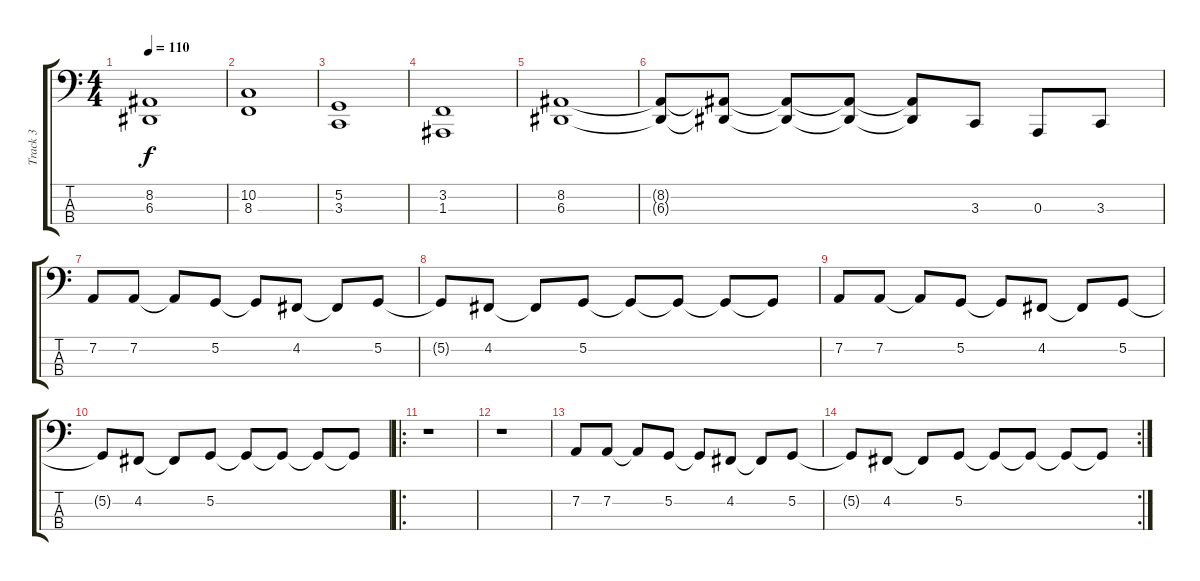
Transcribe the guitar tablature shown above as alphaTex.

\track ("Track 3" "Track 3") {instrument tremolostrings}
\staff {score tabs}
\tuning (G2 D2 A1 E1) {hide}
\ts (4 4)
\tempo 110
\clef f4
\ks c
(8.2 6.3).1{dy f} |
(10.2 8.3).1 |
(5.2 3.3).1 |
(3.2 1.3).1 |
(8.2 6.3).1 |
(8.2{t} 6.3{t}).8 (8.2{t} 6.3{t}).8 (8.2{t} 6.3{t}).8 (8.2{t} 6.3{t}).8 (8.2{t} 6.3{t}).8 3.3.8 0.3.8 3.3.8 |
7.2.8 7.2.8 7.2{t}.8 5.2.8 5.2{t}.8 4.2.8 4.2{t}.8 5.2.8 |
5.2{t}.8 4.2.8 4.2{t}.8 5.2.8 5.2{t}.8 5.2{t}.8 5.2{t}.8 5.2{t}.8 |
7.2.8 7.2.8 7.2{t}.8 5.2.8 5.2{t}.8 4.2.8 4.2{t}.8 5.2.8 |
5.2{t}.8 4.2.8 4.2{t}.8 5.2.8 5.2{t}.8 5.2{t}.8 5.2{t}.8 5.2{t}.8 |
\ro
r.1 |
r.1 |
7.2.8 7.2.8 7.2{t}.8 5.2.8 5.2{t}.8 4.2.8 4.2{t}.8 5.2.8 |
\rc 2
5.2{t}.8 4.2.8 4.2{t}.8 5.2.8 5.2{t}.8 5.2{t}.8 5.2{t}.8 5.2{t}.8
